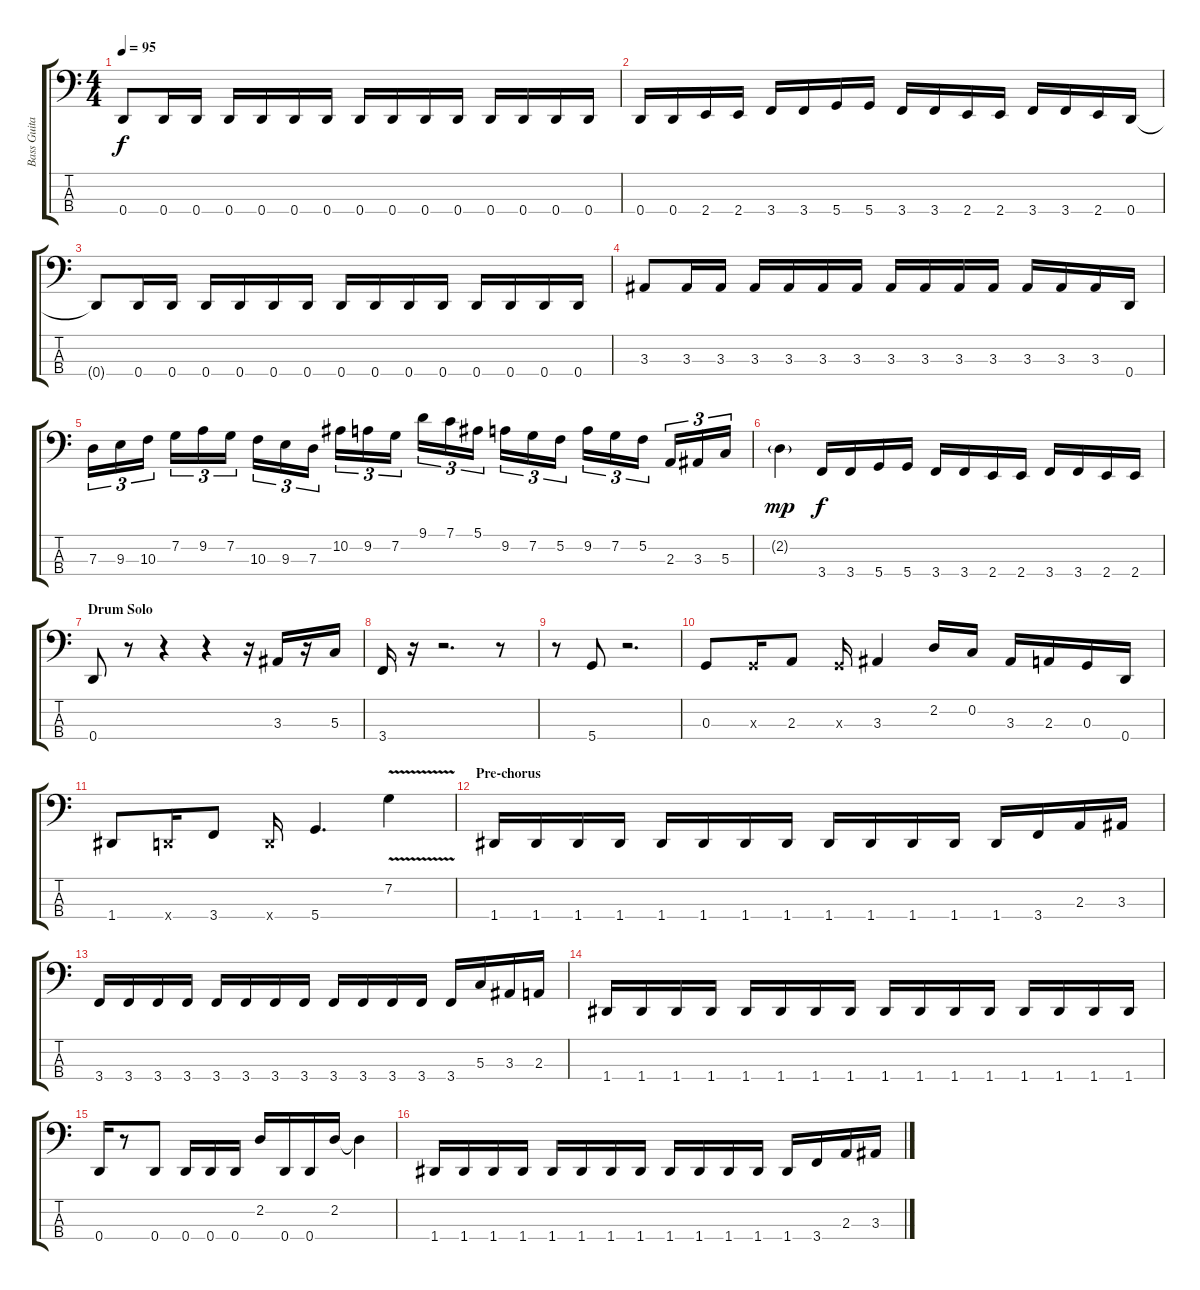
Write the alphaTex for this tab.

\track ("Bass Guitar" "Bass Guita") {instrument electricbassfinger}
\staff {score tabs}
\tuning (F2 C2 G1 D1) {hide}
\ts (4 4)
\tempo 95
\clef f4
\ks c
0.4{t}.8{dy f} 0.4.16 0.4.16 0.4.16 0.4.16 0.4.16 0.4.16 0.4.16 0.4.16 0.4.16 0.4.16 0.4.16 0.4.16 0.4.16 0.4.16 |
0.4.16 0.4.16 2.4.16 2.4.16 3.4.16 3.4.16 5.4.16 5.4.16 3.4.16 3.4.16 2.4.16 2.4.16 3.4.16 3.4.16 2.4.16 0.4.16 |
0.4{t}.8 0.4.16 0.4.16 0.4.16 0.4.16 0.4.16 0.4.16 0.4.16 0.4.16 0.4.16 0.4.16 0.4.16 0.4.16 0.4.16 0.4.16 |
3.3.8 3.3.16 3.3.16 3.3.16 3.3.16 3.3.16 3.3.16 3.3.16 3.3.16 3.3.16 3.3.16 3.3.16 3.3.16 3.3.16 0.4.16 |
7.3.16{tu (3 2) volume 10 instrument electricbasspick} 9.3.16{tu (3 2)} 10.3.16{tu (3 2)} 7.2.16{tu (3 2)} 9.2.16{tu (3 2)} 7.2.16{tu (3 2)} 10.3.16{tu (3 2)} 9.3.16{tu (3 2)} 7.3.16{tu (3 2)} 10.2.16{tu (3 2)} 9.2.16{tu (3 2)} 7.2.16{tu (3 2)} 9.1.16{tu (3 2)} 7.1.16{tu (3 2)} 5.1.16{tu (3 2)} 9.2.16{tu (3 2)} 7.2.16{tu (3 2)} 5.2.16{tu (3 2)} 9.2.16{tu (3 2)} 7.2.16{tu (3 2)} 5.2.16{tu (3 2)} 2.3.16{tu (3 2)} 3.3.16{tu (3 2)} 5.3.16{tu (3 2)} |
2.2{g}.4{dy mp} 3.4.16{dy f volume 13} 3.4.16 5.4.16 5.4.16 3.4.16 3.4.16 2.4.16 2.4.16 3.4.16 3.4.16 2.4.16 2.4.16 |
\section ("" "Drum Solo")
0.4.8 r.8 r.4 r.4 r.16 3.3.16 r.16 5.3.16 |
3.4.16 r.16 r.2{d} r.8 |
r.8 5.4.8 r.2{d} |
0.3.8 0.3{x}.16 2.3.8 0.3{x}.16 3.3.4 2.2.16 0.2.16 3.3.16 2.3.16 0.3.16 0.4.16 |
1.4.8 0.4{x}.16 3.4.8 0.4{x}.16 5.4.4{d} 7.2{v}.4 |
\section ("" "Pre-chorus")
1.4.16{volume 13 instrument electricbassfinger} 1.4.16 1.4.16 1.4.16 1.4.16 1.4.16 1.4.16 1.4.16 1.4.16 1.4.16 1.4.16 1.4.16 1.4.16 3.4.16 2.3.16 3.3.16 |
3.4.16 3.4.16 3.4.16 3.4.16 3.4.16 3.4.16 3.4.16 3.4.16 3.4.16 3.4.16 3.4.16 3.4.16 3.4.16 5.3.16 3.3.16 2.3.16 |
1.4.16 1.4.16 1.4.16 1.4.16 1.4.16 1.4.16 1.4.16 1.4.16 1.4.16 1.4.16 1.4.16 1.4.16 1.4.16 1.4.16 1.4.16 1.4.16 |
0.4.16 r.8 0.4.8 0.4.16 0.4.16 0.4.16 2.2.16 0.4.16 0.4.16 2.2.16 2.2{t}.4 |
1.4.16 1.4.16 1.4.16 1.4.16 1.4.16 1.4.16 1.4.16 1.4.16 1.4.16 1.4.16 1.4.16 1.4.16 1.4.16 3.4.16 2.3.16 3.3.16
